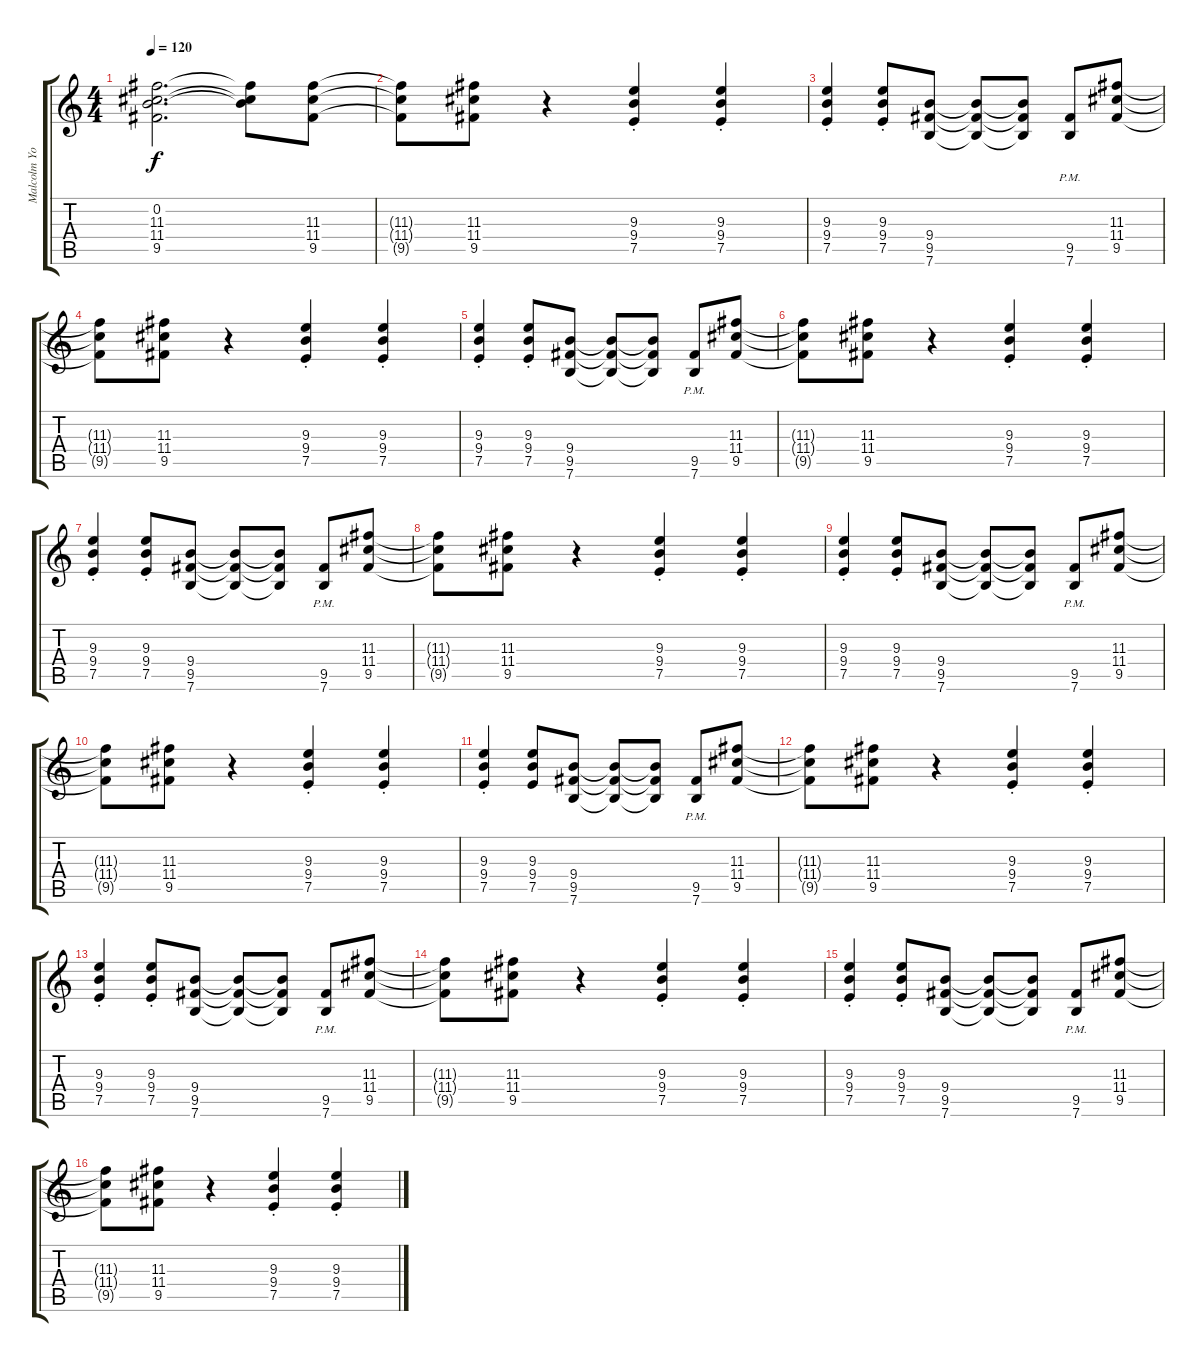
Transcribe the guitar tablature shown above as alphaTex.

\track ("Malcolm Young" "Malcolm Yo") {instrument overdrivenguitar}
\staff {score tabs}
\tuning (E4 B3 G3 D3 A2 E2) {hide}
\ts (4 4)
\tempo 120
\clef g2
\ks c
(0.2{t} 11.3{t} 11.4{t} 9.5{t}).2{d dy f} (0.2{t} 11.3{t} 11.4{t}).8 (11.3 11.4 9.5).8 |
(11.3{t} 11.4{t} 9.5{t}).8 (11.3 11.4 9.5).8 r.4 (9.3{st} 9.4{st} 7.5{st}).4 (9.3{st} 9.4{st} 7.5{st}).4 |
(9.3{st} 9.4{st} 7.5{st}).4 (9.3{st} 9.4 7.5).8 (9.4 9.5 7.6).8 (9.4{t} 9.5{t} 7.6{t}).8 (9.4{t} 9.5{t} 7.6{t}).8 (9.5{pm} 7.6{pm}).8 (11.3 11.4 9.5).8 |
(11.3{t} 11.4{t} 9.5{t}).8 (11.3 11.4 9.5).8 r.4 (9.3{st} 9.4{st} 7.5{st}).4 (9.3{st} 9.4{st} 7.5{st}).4 |
(9.3{st} 9.4{st} 7.5{st}).4 (9.3{st} 9.4 7.5).8 (9.4 9.5 7.6).8 (9.4{t} 9.5{t} 7.6{t}).8 (9.4{t} 9.5{t} 7.6{t}).8 (9.5{pm} 7.6{pm}).8 (11.3 11.4 9.5).8 |
(11.3{t} 11.4{t} 9.5{t}).8 (11.3 11.4 9.5).8 r.4 (9.3{st} 9.4{st} 7.5).4 (9.3{st} 9.4{st} 7.5).4 |
(9.3{st} 9.4{st} 7.5{st}).4 (9.3{st} 9.4 7.5).8 (9.4 9.5 7.6).8 (9.4{t} 9.5{t} 7.6{t}).8 (9.4{t} 9.5{t} 7.6{t}).8 (9.5{pm} 7.6{pm}).8 (11.3 11.4 9.5).8 |
(11.3{t} 11.4{t} 9.5{t}).8 (11.3 11.4 9.5).8 r.4 (9.3{st} 9.4{st} 7.5{st}).4 (9.3{st} 9.4{st} 7.5{st}).4 |
(9.3{st} 9.4{st} 7.5{st}).4 (9.3{st} 9.4 7.5).8 (9.4 9.5 7.6).8 (9.4{t} 9.5{t} 7.6{t}).8 (9.4{t} 9.5{t} 7.6{t}).8 (9.5{pm} 7.6{pm}).8 (11.3 11.4 9.5).8 |
(11.3{t} 11.4{t} 9.5{t}).8 (11.3 11.4 9.5).8 r.4 (9.3{st} 9.4{st} 7.5{st}).4 (9.3{st} 9.4{st} 7.5{st}).4 |
(9.3 9.4{st} 7.5{st}).4 (9.3 9.4 7.5).8 (9.4 9.5 7.6).8 (9.4{t} 9.5{t} 7.6{t}).8 (9.4{t} 9.5{t} 7.6{t}).8 (9.5{pm} 7.6{pm}).8 (11.3 11.4 9.5).8 |
(11.3{t} 11.4{t} 9.5{t}).8 (11.3 11.4 9.5).8 r.4 (9.3{st} 9.4{st} 7.5{st}).4 (9.3{st} 9.4{st} 7.5{st}).4 |
(9.3{st} 9.4{st} 7.5{st}).4 (9.3{st} 9.4 7.5).8 (9.4 9.5 7.6).8 (9.4{t} 9.5{t} 7.6{t}).8 (9.4{t} 9.5{t} 7.6{t}).8 (9.5{pm} 7.6{pm}).8 (11.3 11.4 9.5).8 |
(11.3{t} 11.4{t} 9.5{t}).8 (11.3 11.4 9.5).8 r.4 (9.3{st} 9.4{st} 7.5{st}).4 (9.3{st} 9.4{st} 7.5{st}).4 |
(9.3{st} 9.4{st} 7.5{st}).4 (9.3{st} 9.4 7.5).8 (9.4 9.5 7.6).8 (9.4{t} 9.5{t} 7.6{t}).8 (9.4{t} 9.5{t} 7.6{t}).8 (9.5{pm} 7.6{pm}).8 (11.3 11.4 9.5).8 |
(11.3{t} 11.4{t} 9.5{t}).8 (11.3 11.4 9.5).8 r.4 (9.3{st} 9.4{st} 7.5{st}).4 (9.3{st} 9.4{st} 7.5{st}).4
